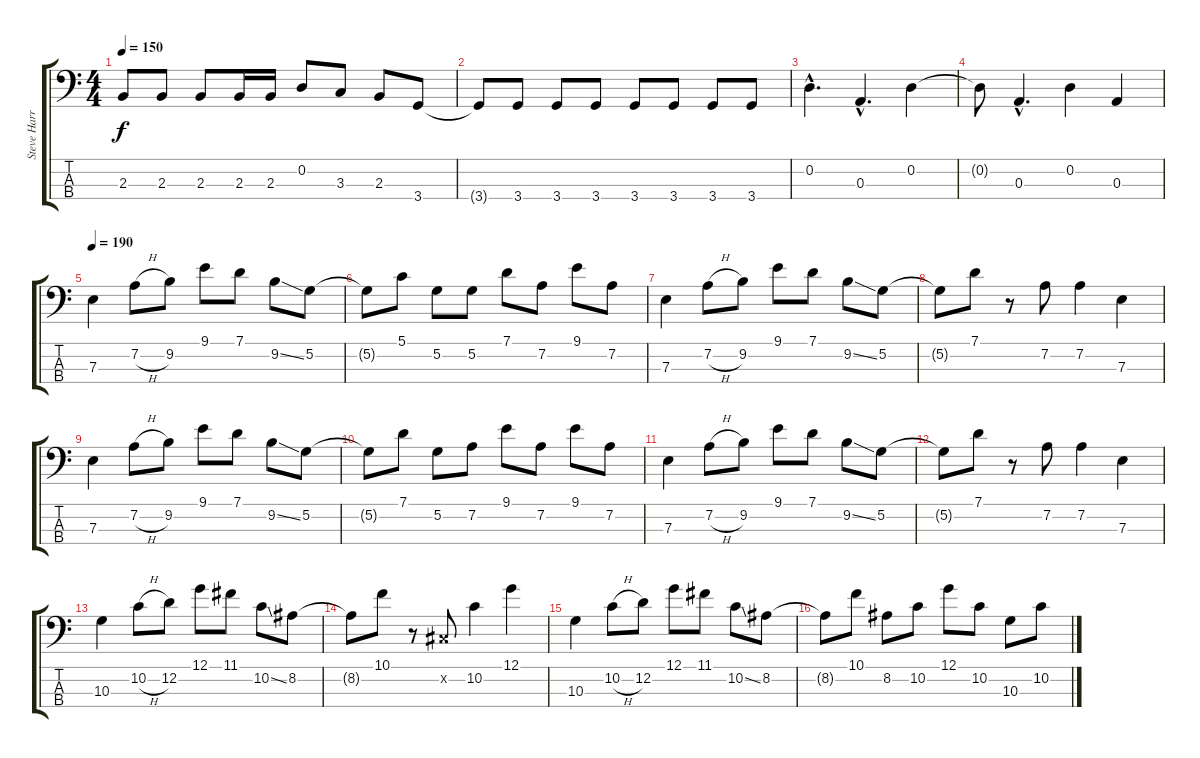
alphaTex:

\track ("Steve Harris" "Steve Harr") {instrument electricbassfinger}
\staff {score tabs}
\tuning (G2 D2 A1 E1) {hide}
\ts (4 4)
\tempo 150
\clef f4
\ks c
2.3{t}.8{dy f} 2.3.8 2.3.8 2.3.16 2.3.16 0.2.8 3.3.8 2.3.8 3.4.8 |
3.4{t}.8 3.4.8 3.4.8 3.4.8 3.4.8 3.4.8 3.4.8 3.4.8 |
0.2{hac}.4{d} 0.3{hac}.4{d} 0.2.4 |
0.2{t}.8 0.3{hac}.4{d} 0.2.4 0.3.4 |
\tempo 190
7.3.4 7.2{h}.8 9.2.8 9.1.8 7.1.8 9.2{ss}.8 5.2.8 |
5.2{t}.8 5.1.8 5.2.8 5.2.8 7.1.8 7.2.8 9.1.8 7.2.8 |
7.3.4 7.2{h}.8 9.2.8 9.1.8 7.1.8 9.2{ss}.8 5.2.8 |
5.2{t}.8 7.1.8 r.8 7.2.8 7.2.4 7.3.4 |
7.3.4 7.2{h}.8 9.2.8 9.1.8 7.1.8 9.2{ss}.8 5.2.8 |
5.2{t}.8 7.1.8 5.2.8 7.2.8 9.1.8 7.2.8 9.1.8 7.2.8 |
7.3.4 7.2{h}.8 9.2.8 9.1.8 7.1.8 9.2{ss}.8 5.2.8 |
5.2{t}.8 7.1.8 r.8 7.2.8 7.2.4 7.3.4 |
10.3.4 10.2{h}.8 12.2.8 12.1.8 11.1.8 10.2{ss}.8 8.2.8 |
8.2{t}.8 10.1.8 r.8 -1.2{x}.8 10.2.4 12.1.4 |
10.3.4 10.2{h}.8 12.2.8 12.1.8 11.1.8 10.2{ss}.8 8.2.8 |
8.2{t}.8 10.1.8 8.2.8 10.2.8 12.1.8 10.2.8 10.3.8 10.2.8
